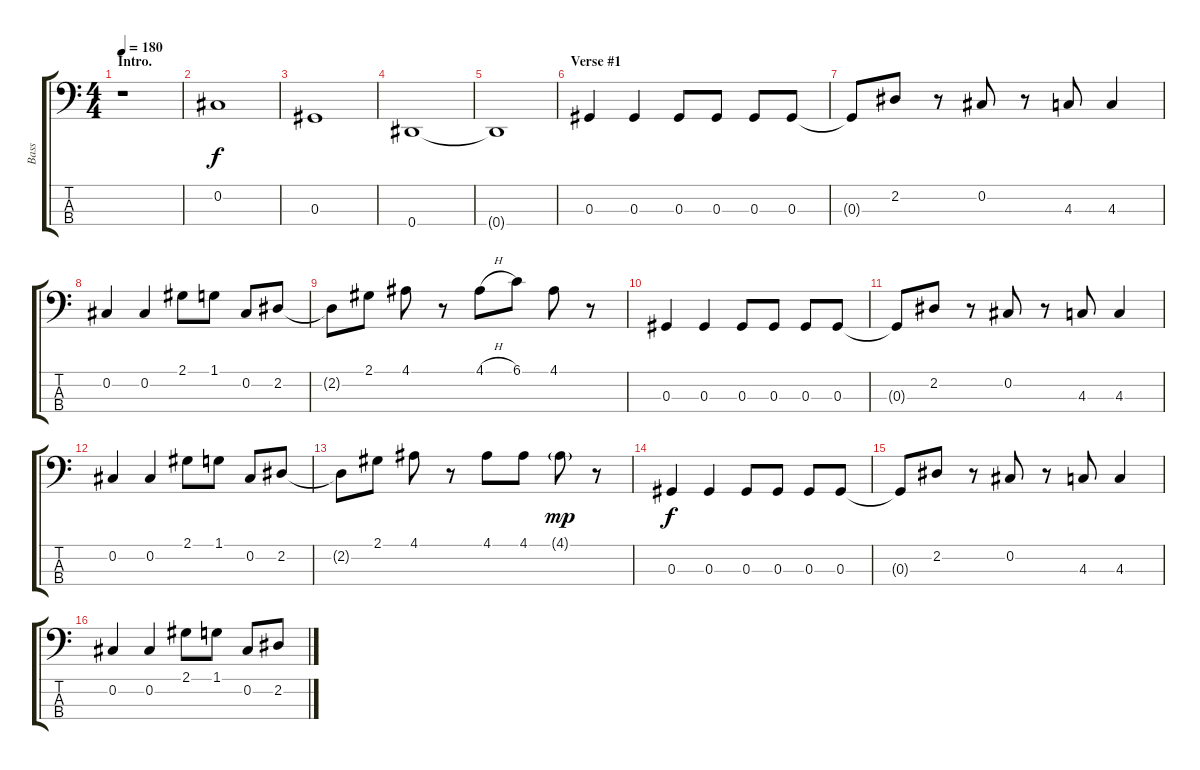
\track ("Bass" "Bass") {instrument electricbassfinger}
\staff {score tabs}
\tuning (Gb2 Db2 Ab1 Eb1) {hide}
\ts (4 4)
\section ("" "Intro.")
\tempo 180
\clef f4
\ks c
r.1{dy f instrument electricbassfinger} |
0.2.1 |
0.3.1 |
0.4.1 |
0.4{t}.1 |
\section ("" "Verse #1")
0.3.4 0.3.4 0.3.8 0.3.8 0.3.8 0.3.8 |
0.3{t}.8 2.2.8 r.8 0.2.8 r.8 4.3.8 4.3.4 |
0.2.4 0.2.4 2.1.8 1.1.8 0.2.8 2.2.8 |
2.2{t}.8 2.1.8 4.1.8 r.8 4.1{h}.8 6.1.8 4.1.8 r.8 |
0.3.4 0.3.4 0.3.8 0.3.8 0.3.8 0.3.8 |
0.3{t}.8 2.2.8 r.8 0.2.8 r.8 4.3.8 4.3.4 |
0.2.4 0.2.4 2.1.8 1.1.8 0.2.8 2.2.8 |
2.2{t}.8 2.1.8 4.1.8 r.8 4.1.8 4.1.8 4.1{g}.8{dy mp} r.8 |
0.3.4{dy f} 0.3.4 0.3.8 0.3.8 0.3.8 0.3.8 |
0.3{t}.8 2.2.8 r.8 0.2.8 r.8 4.3.8 4.3.4 |
0.2.4 0.2.4 2.1.8 1.1.8 0.2.8 2.2.8
